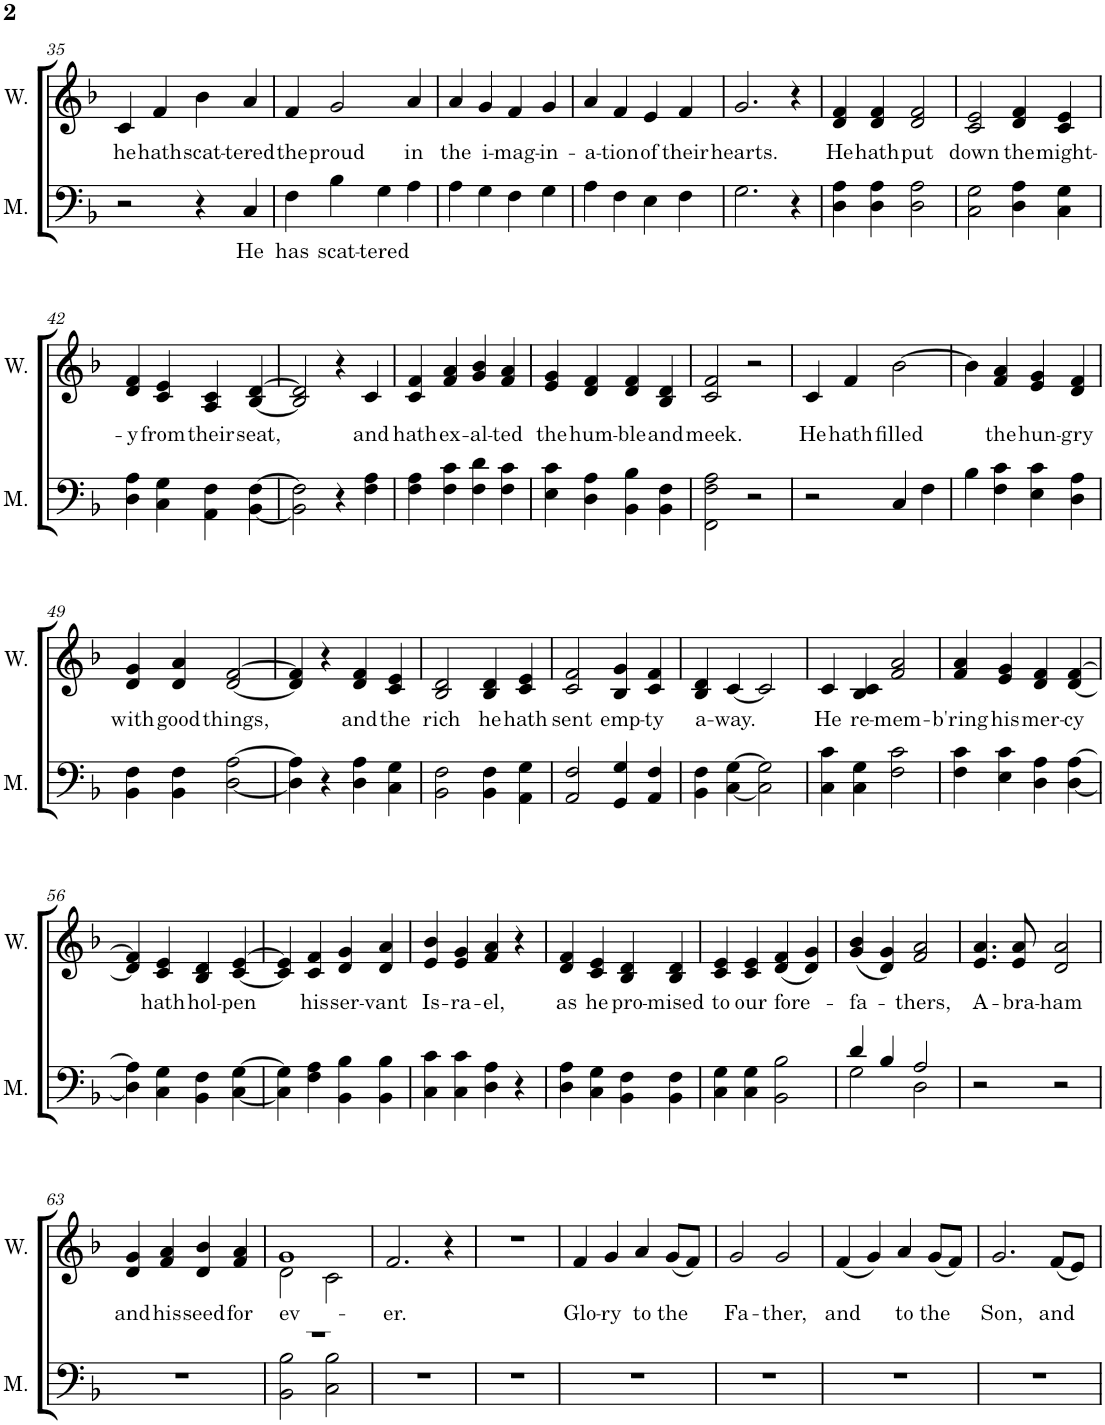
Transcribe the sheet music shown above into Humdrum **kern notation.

**kern	**text	**kern	**text
*part2	*part2	*part1	*part1
*staff2	*staff2	*staff1	*staff1
*I"Men	*	*I"Women	*
*I'M.	*	*I'W.	*
!!LO:PB:g=z
*clefF4	*	*clefG2	*
*k[b-]	*	*k[b-]	*
*M4/4	*	*M4/4	*
=35	=35	=35	=35
!	!	!	!LO:LY:b
2r	.	4c/	he
!	!	!	!LO:LY:b
.	.	4f/	hath
!	!	!	!LO:LY:b
4r	.	4b-\	scat-
!	!LO:LY:b	!	!LO:LY:b
4C/	He	4a/	-tered
=36	=36	=36	=36
!	!LO:LY:b	!	!LO:LY:b
4F\	has	4f/	the
!	!LO:LY:b	!	!LO:LY:b
4B-\	scat-	2g/	proud
!	!LO:LY:b	!	!
4G\	-tered	.	.
!	!	!	!LO:LY:b
4A\	.	4a/	in
=37	=37	=37	=37
!	!	!	!LO:LY:b
4A\	.	4a/	the
!	!	!	!LO:LY:b
4G\	.	4g/	i-
!	!	!	!LO:LY:b
4F\	.	4f/	-mag-
!	!	!	!LO:LY:b
4G\	.	4g/	-in-
=38	=38	=38	=38
!	!	!	!LO:LY:b
4A\	.	4a/	-a-
!	!	!	!LO:LY:b
4F\	.	4f/	-tion
!	!	!	!LO:LY:b
4E\	.	4e/	of
!	!	!	!LO:LY:b
4F\	.	4f/	their
=39	=39	=39	=39
!	!	!	!LO:LY:b
2.G\	.	2.g/	hearts.
4r	.	4r	.
=40	=40	=40	=40
!	!	!	!LO:LY:b
4D\ 4A\	.	4d/ 4f/	He
!	!	!	!LO:LY:b
4D\ 4A\	.	4d/ 4f/	hath
!	!	!	!LO:LY:b
2D\ 2A\	.	2d/ 2f/	put
=41	=41	=41	=41
!	!	!	!LO:LY:b
2C\ 2G\	.	2c/ 2e/	down
!	!	!	!LO:LY:b
4D\ 4A\	.	4d/ 4f/	the
!	!	!	!LO:LY:b
4C\ 4G\	.	4c/ 4e/	might-
!!LO:LB:g=z
=42	=42	=42	=42
!	!	!	!LO:LY:b
4D\ 4A\	.	4d/ 4f/	-y
!	!	!	!LO:LY:b
4C\ 4G\	.	4c/ 4e/	from
!	!	!	!LO:LY:b
4AA\ 4F\	.	4A/ 4c/	their
!	!	!	!LO:LY:b
[4BB-\ [4F\	.	[4B-/ [4d/	seat,
=43	=43	=43	=43
2BB-\] 2F\]	.	2B-/] 2d/]	.
4r	.	4r	.
!	!	!	!LO:LY:b
4F\ 4A\	.	4c/	and
=44	=44	=44	=44
!	!	!	!LO:LY:b
4F\ 4A\	.	4c/ 4f/	hath
!	!	!	!LO:LY:b
4F\ 4c\	.	4f/ 4a/	ex-
!	!	!	!LO:LY:b
4F\ 4d\	.	4g/ 4b-/	-al-
!	!	!	!LO:LY:b
4F\ 4c\	.	4f/ 4a/	-ted
=45	=45	=45	=45
!	!	!	!LO:LY:b
4E\ 4c\	.	4e/ 4g/	the
!	!	!	!LO:LY:b
4D\ 4A\	.	4d/ 4f/	hum-
!	!	!	!LO:LY:b
4BB-\ 4B-\	.	4d/ 4f/	-ble
!	!	!	!LO:LY:b
4BB-\ 4F\	.	4B-/ 4d/	and
=46	=46	=46	=46
!	!	!	!LO:LY:b
2FF\ 2F\ 2A\	.	2c/ 2f/	meek.
2r	.	2r	.
=47	=47	=47	=47
!	!	!	!LO:LY:b
2r	.	4c/	He
!	!	!	!LO:LY:b
.	.	4f/	hath
!	!	!	!LO:LY:b
4C/	.	[2b-\	filled
4F\	.	.	.
=48	=48	=48	=48
4B-\	.	4b-\]	.
!	!	!	!LO:LY:b
4F\ 4c\	.	4f/ 4a/	the
!	!	!	!LO:LY:b
4E\ 4c\	.	4e/ 4g/	hun-
!	!	!	!LO:LY:b
4D\ 4A\	.	4d/ 4f/	-gry
!!LO:LB:g=z
=49	=49	=49	=49
!	!	!	!LO:LY:b
4BB-\ 4F\	.	4d/ 4g/	with
!	!	!	!LO:LY:b
4BB-\ 4F\	.	4d/ 4a/	good
!	!	!	!LO:LY:b
[2D\ [2A\	.	[2d/ [2f/	things,
=50	=50	=50	=50
4D\] 4A\]	.	4d/] 4f/]	.
4r	.	4r	.
!	!	!	!LO:LY:b
4D\ 4A\	.	4d/ 4f/	and
!	!	!	!LO:LY:b
4C\ 4G\	.	4c/ 4e/	the
=51	=51	=51	=51
!	!	!	!LO:LY:b
2BB-\ 2F\	.	2B-/ 2d/	rich
!	!	!	!LO:LY:b
4BB-\ 4F\	.	4B-/ 4d/	he
!	!	!	!LO:LY:b
4AA\ 4G\	.	4c/ 4e/	hath
=52	=52	=52	=52
!	!	!	!LO:LY:b
2AA/ 2F/	.	2c/ 2f/	sent
!	!	!	!LO:LY:b
4GG/ 4G/	.	4B-/ 4g/	emp-
!	!	!	!LO:LY:b
4AA/ 4F/	.	4c/ 4f/	-ty
=53	=53	=53	=53
!	!	!	!LO:LY:b
4BB-\ 4F\	.	4B-/ 4d/	a-
!	!	!	!LO:LY:b
[4C\ [4G\	.	[4c/	-way.
2C\] 2G\]	.	2c/]	.
=54	=54	=54	=54
!	!	!	!LO:LY:b
4C\ 4c\	.	4c/	He
!	!	!	!LO:LY:b
4C\ 4G\	.	4B-/ 4c/	re-
!	!	!	!LO:LY:b
2F\ 2c\	.	2f/ 2a/	-mem-
=55	=55	=55	=55
!	!	!	!LO:LY:b
4F\ 4c\	.	4f/ 4a/	-b'ring
!	!	!	!LO:LY:b
4E\ 4c\	.	4e/ 4g/	his
!	!	!	!LO:LY:b
4D\ 4A\	.	4d/ 4f/	mer-
!	!	!	!LO:LY:b
[4D\ [4A\	.	[4d/ [4f/	-cy
!!LO:LB:g=z
=56	=56	=56	=56
4D\] 4A\]	.	4d/] 4f/]	.
!	!	!	!LO:LY:b
4C\ 4G\	.	4c/ 4e/	hath
!	!	!	!LO:LY:b
4BB-\ 4F\	.	4B-/ 4d/	hol-
!	!	!	!LO:LY:b
[4C\ [4G\	.	[4c/ [4e/	-pen
=57	=57	=57	=57
4C\] 4G\]	.	4c/] 4e/]	.
!	!	!	!LO:LY:b
4F\ 4A\	.	4c/ 4f/	his
!	!	!	!LO:LY:b
4BB-\ 4B-\	.	4d/ 4g/	ser-
!	!	!	!LO:LY:b
4BB-\ 4B-\	.	4d/ 4a/	-vant
=58	=58	=58	=58
!	!	!	!LO:LY:b
4C\ 4c\	.	4e/ 4b-/	Is-
!	!	!	!LO:LY:b
4C\ 4c\	.	4e/ 4g/	-ra-
!	!	!	!LO:LY:b
4D\ 4A\	.	4f/ 4a/	-el,
4r	.	4r	.
=59	=59	=59	=59
!	!	!	!LO:LY:b
4D\ 4A\	.	4d/ 4f/	as
!	!	!	!LO:LY:b
4C\ 4G\	.	4c/ 4e/	he
!	!	!	!LO:LY:b
4BB-\ 4F\	.	4B-/ 4d/	pro-
!	!	!	!LO:LY:b
4BB-\ 4F\	.	4B-/ 4d/	-mised
=60	=60	=60	=60
!	!	!	!LO:LY:b
4C\ 4G\	.	4c/ 4e/	to
!	!	!	!LO:LY:b
4C\ 4G\	.	4c/ 4e/	our
!	!	!	!LO:LY:b
2BB-\ 2B-\	.	(4d/ 4f/	fore-
.	.	4d/ 4g/)	.
=61	=61	=61	=61
*^	*	*	*
!	!	!	!	!LO:LY:b
4d/	2G\	.	(4g/ 4b-/	-fa-
4B-/	.	.	4d/ 4g/)	.
!	!	!	!	!LO:LY:b
2A/	2D\	.	2f/ 2a/	-thers,
=62	=62	=62	=62	=62
!	!	!	!	!LO:LY:b
*v	*v	*	*	*
2r	.	4.e/ 4.a/	A-
!	!	!	!LO:LY:b
.	.	8e/ 8a/	-bra-
!	!	!	!LO:LY:b
2r	.	2d/ 2a/	-ham
!!LO:LB:g=z
=63	=63	=63	=63
!	!	!	!LO:LY:b
1r	.	4d/ 4g/	and
!	!	!	!LO:LY:b
.	.	4f/ 4a/	his
!	!	!	!LO:LY:b
.	.	4d/ 4b-/	seed
!	!	!	!LO:LY:b
.	.	4f/ 4a/	for-
=64	=64	=64	=64
*^	*	*^	*
!	!	!	!	!	!LO:LY:b
1r	2BB-\ 2B-\	.	1g	2d\	-ev-
.	2C\ 2B-\	.	.	2c\	.
=65	=65	=65	=65	=65	=65
!	!	!	!	!	!LO:LY:b
*v	*v	*	*	*	*
*	*	*v	*v	*
1r	.	2.f/	-er.
.	.	4r	.
=66	=66	=66	=66
1r	.	1r	.
=67	=67	=67	=67
!	!	!	!LO:LY:b
1r	.	4f/	Glo-
!	!	!	!LO:LY:b
.	.	4g/	-ry
!	!	!	!LO:LY:b
.	.	4a/	to
!	!	!	!LO:LY:b
.	.	(8g/L	the
.	.	8f/J)	.
=68	=68	=68	=68
!	!	!	!LO:LY:b
1r	.	2g/	Fa-
!	!	!	!LO:LY:b
.	.	2g/	-ther,
=69	=69	=69	=69
!	!	!	!LO:LY:b
1r	.	(4f/	and
.	.	4g/)	.
!	!	!	!LO:LY:b
.	.	4a/	to
!	!	!	!LO:LY:b
.	.	(8g/L	the
.	.	8f/J)	.
=70	=70	=70	=70
!	!	!	!LO:LY:b
1r	.	2.g/	Son,
!	!	!	!LO:LY:b
.	.	(8f/L	and
.	.	8e/J)	.
=	=	=	=
*-	*-	*-	*-
